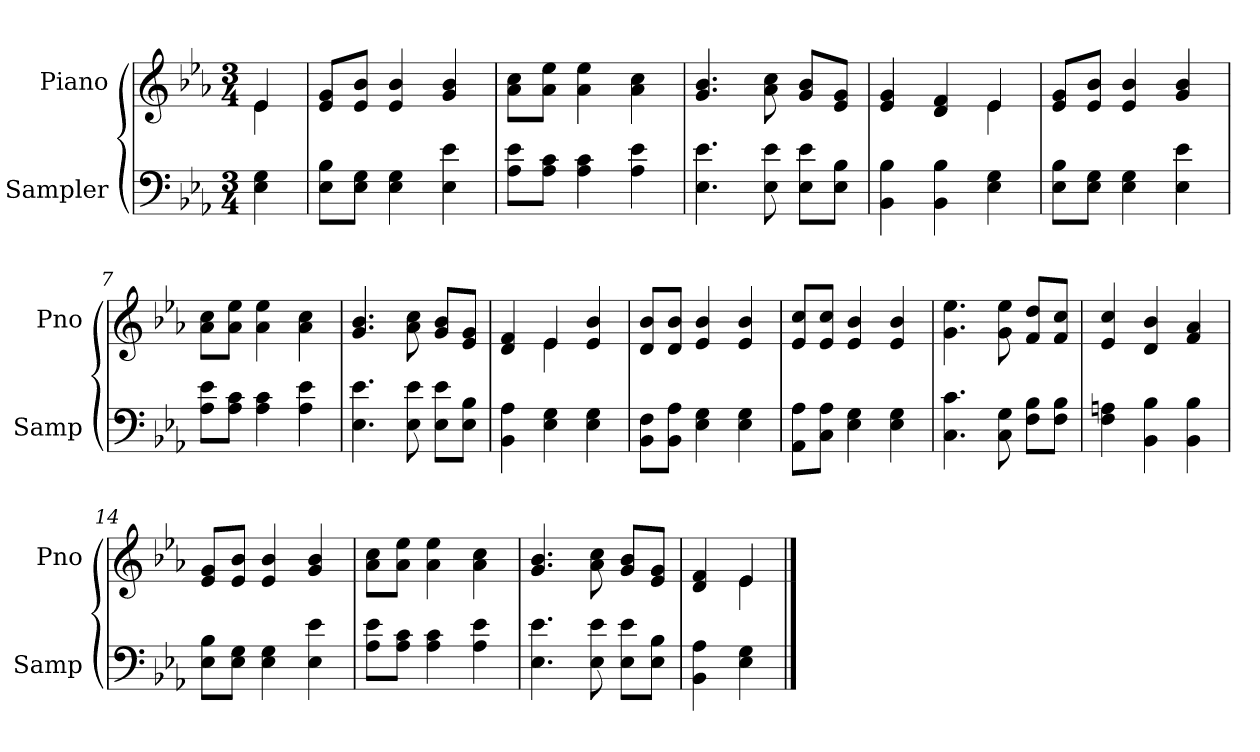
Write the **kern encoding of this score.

**kern	**kern
*part2	*part1
*staff2	*staff1
*I"Sampler	*I"Piano
*I'Samp	*I'Pno
*clefF4	*clefG2
*k[b-e-a-]	*k[b-e-a-]
*E-:	*E-:
*M3/4	*M3/4
=1	=1
*	*^
4E- 4G	4e-/	4e-
*	*v	*v
=2	=2
8E-\ 8B-\L	8e-/ 8g/L
8E-\ 8G\J	8e-/ 8b-/J
4E- 4G	4e- 4b-
4E- 4e-	4g 4b-
=3	=3
8A-\ 8e-\L	8a-\ 8cc\L
8A-\ 8c\J	8a-\ 8ee-\J
4A- 4c	4a- 4ee-
4A- 4e-	4a- 4cc
=4	=4
4.E- 4.e-	4.g 4.b-
8E- 8e-	8a- 8cc
8E-\ 8e-\L	8g/ 8b-/L
8E-\ 8B-\J	8e-/ 8g/J
=5	=5
*	*^
4BB- 4B-	4e- 4g	2ryy
4BB- 4B-	4d 4f	.
4E- 4G	4e-/	4e-
*	*v	*v
=6	=6
8E-\ 8B-\L	8e-/ 8g/L
8E-\ 8G\J	8e-/ 8b-/J
4E- 4G	4e- 4b-
4E- 4e-	4g 4b-
=7	=7
8A-\ 8e-\L	8a-\ 8cc\L
8A-\ 8c\J	8a-\ 8ee-\J
4A- 4c	4a- 4ee-
4A- 4e-	4a- 4cc
=8	=8
4.E- 4.e-	4.g 4.b-
8E- 8e-	8a- 8cc
8E-\ 8e-\L	8g/ 8b-/L
8E-\ 8B-\J	8e-/ 8g/J
=9	=9
*	*^
4BB- 4A-	4d 4f	4ryy
4E- 4G	4e-/	4e-
4E- 4G	4e- 4b-	4ryy
*	*v	*v
=10	=10
8BB-\ 8F\L	8d/ 8b-/L
8BB-\ 8A-\J	8d/ 8b-/J
4E- 4G	4e- 4b-
4E- 4G	4e- 4b-
=11	=11
8AA-\ 8A-\L	8e-/ 8cc/L
8C\ 8A-\J	8e-/ 8cc/J
4E- 4G	4e- 4b-
4E- 4G	4e- 4b-
=12	=12
4.C 4.c	4.g 4.ee-
8C 8G	8g 8ee-
8F\ 8B-\L	8f/ 8dd/L
8F\ 8B-\J	8f/ 8cc/J
=13	=13
4F 4An	4e- 4cc
4BB- 4B-	4d 4b-
4BB- 4B-	4f 4a-
=14	=14
8E-\ 8B-\L	8e-/ 8g/L
8E-\ 8G\J	8e-/ 8b-/J
4E- 4G	4e- 4b-
4E- 4e-	4g 4b-
=15	=15
8A-\ 8e-\L	8a-\ 8cc\L
8A-\ 8c\J	8a-\ 8ee-\J
4A- 4c	4a- 4ee-
4A- 4e-	4a- 4cc
=16	=16
4.E- 4.e-	4.g 4.b-
8E- 8e-	8a- 8cc
8E-\ 8e-\L	8g/ 8b-/L
8E-\ 8B-\J	8e-/ 8g/J
=17	=17
*	*^
4BB- 4A-	4d 4f	4ryy
4E- 4G	4e-/	4e-
*	*v	*v
==	==
*-	*-
